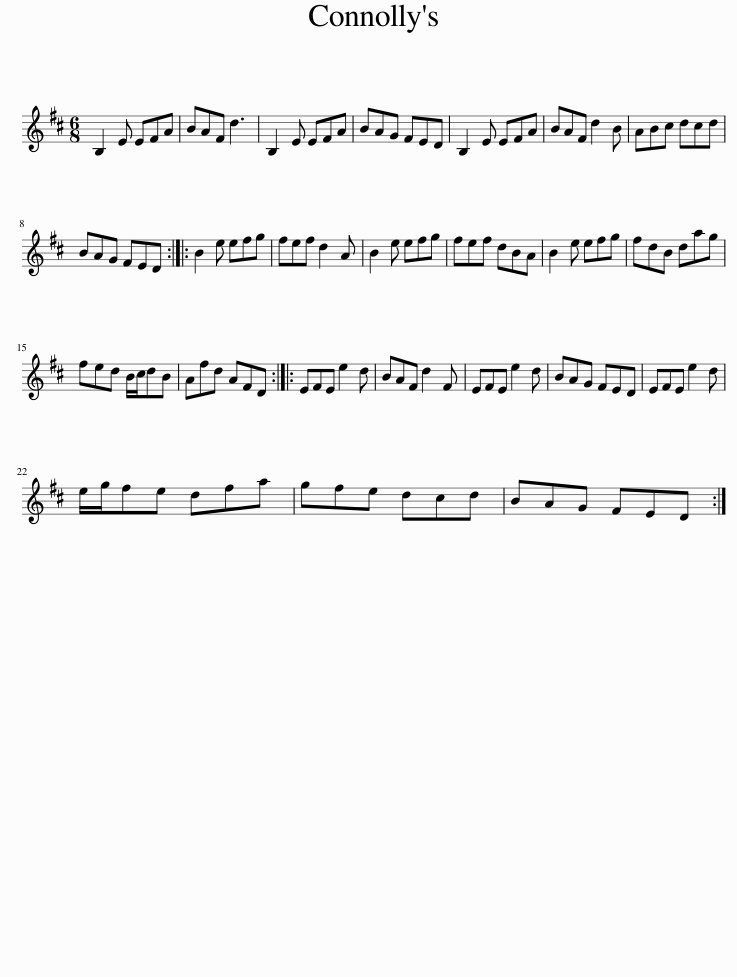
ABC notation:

X:1
L:1/8
M:6/8
I:linebreak $
K:D
V:1 treble
V:1
 B,2 E EFA | BAF d3 | B,2 E EFA | BAG FED | B,2 E EFA | %5
 BAF d2 B | ABc dcd |$ BAG FED :: B2 e efg | fef d2 A | %10
 B2 e efg | fef dBA | B2 e efg | fdB dag |$ fed B/c/dB | %15
 Afd AFD :: EFE e2 d | BAF d2 F | EFE e2 d | BAG FED | %20
 EFE e2 d |$ e/g/fe dfa | gfe dcd | BAG FED :| %24
